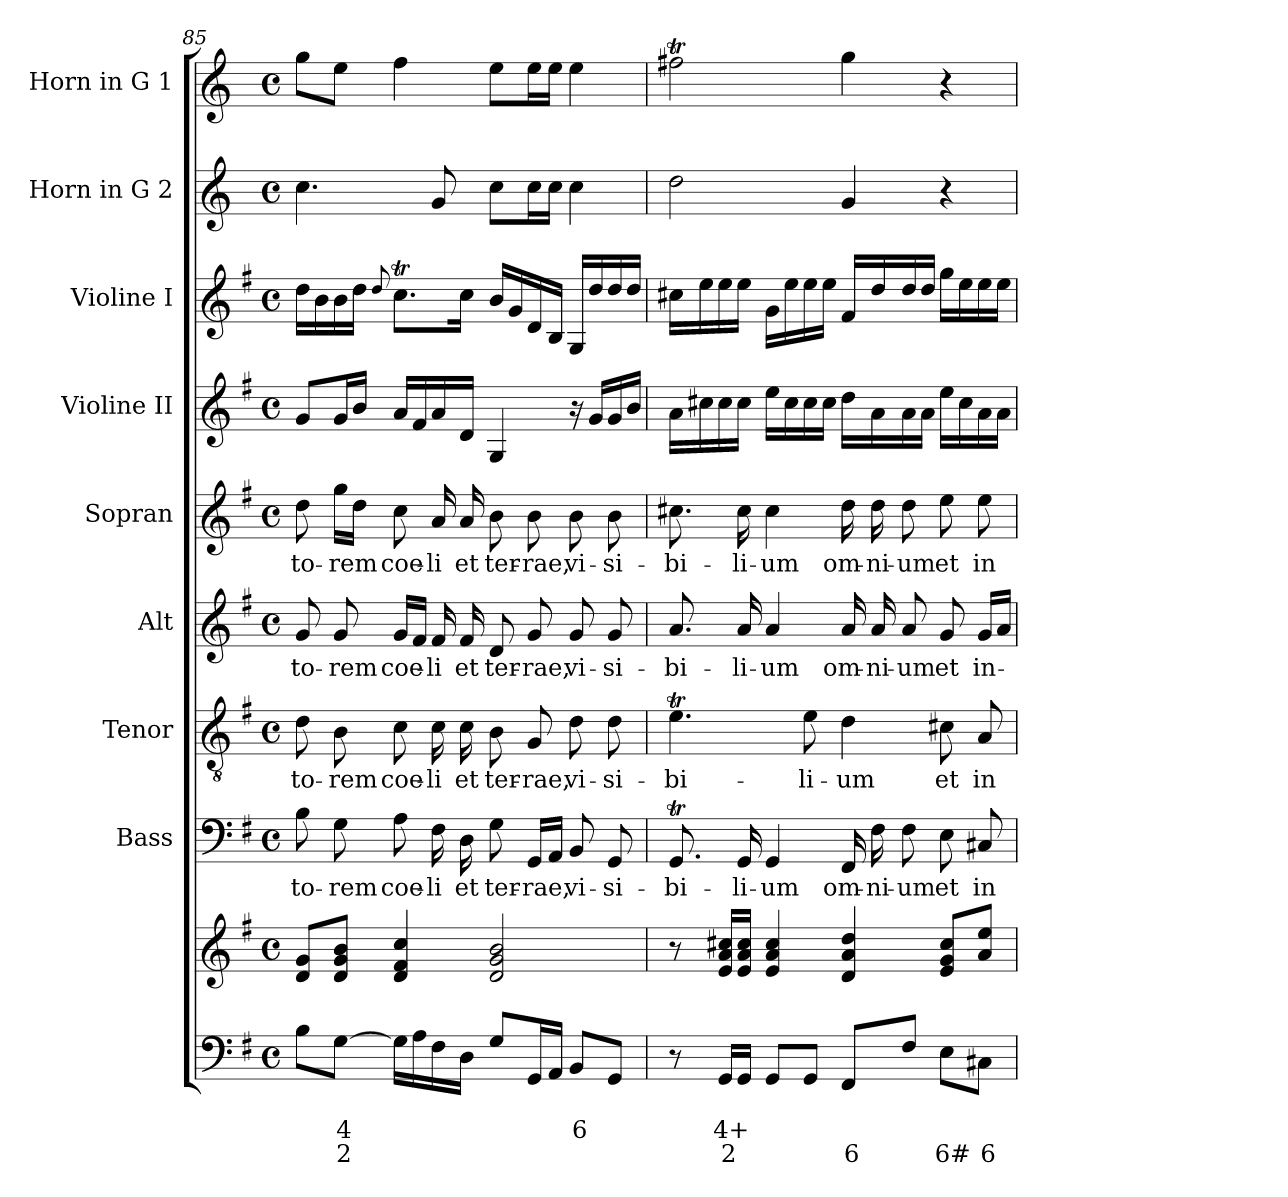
**kern	**text	**text	**text	**kern	**kern	**text	**kern	**text	**kern	**text	**kern	**text	**kern	**kern	**kern	**kern
*part9	*part9	*part9	*part9	*part9	*part8	*part8	*part7	*part7	*part6	*part6	*part5	*part5	*part4	*part3	*part2	*part1
*staff10	*staff10	*staff10	*staff10	*staff9	*staff8	*staff8	*staff7	*staff7	*staff6	*staff6	*staff5	*staff5	*staff4	*staff3	*staff2	*staff1
*	*	*	*	*	*I"Bass	*	*I"Tenor	*	*I"Alt	*	*I"Sopran	*	*I"Violine II	*I"Violine I	*I"Horn in G 2	*I"Horn in G 1
*	*	*	*	*	*I'B.	*	*I'T.	*	*I'A.	*	*I'S.	*	*I'Vl. II	*I'Vl. I	*	*
*clefF4	*	*	*	*clefG2	*clefF4	*	*clefGv2	*	*clefG2	*	*clefG2	*	*clefG2	*clefG2	*clefG2	*clefG2
*	*	*	*	*	*	*	*	*	*	*	*	*	*	*	*ITrd3c5	*ITrd3c5
*k[f#]	*	*	*	*k[f#]	*k[f#]	*	*k[f#]	*	*k[f#]	*	*k[f#]	*	*k[f#]	*k[f#]	*k[f#]	*k[f#]
*G:	*	*	*	*G:	*G:	*	*G:	*	*G:	*	*G:	*	*G:	*G:	*G:	*G:
*M4/4	*	*	*	*M4/4	*M4/4	*	*M4/4	*	*M4/4	*	*M4/4	*	*M4/4	*M4/4	*M4/4	*M4/4
*met(c)	*	*	*	*met(c)	*met(c)	*	*met(c)	*	*met(c)	*	*met(c)	*	*met(c)	*met(c)	*met(c)	*met(c)
=85	=85	=85	=85	=85	=85	=85	=85	=85	=85	=85	=85	=85	=85	=85	=85	=85
!	!	!	!	!	!	!LO:LY:b	!	!LO:LY:b	!	!LO:LY:b	!	!LO:LY:b	!	!	!	!
8B\L	.	.	.	8d/ 8g/L	8B\	-to-	8d\	-to-	8g/	-to-	8dd\	-to-	8g/L	16dd\LL	4.g\	8dd\L
.	.	.	.	.	.	.	.	.	.	.	.	.	.	16b\	.	.
!	!	!LO:LY:b	!LO:LY:b	!	!	!LO:LY:b	!	!LO:LY:b	!	!LO:LY:b	!	!LO:LY:b	!	!	!	!
[8G\J	.	4	2	8d/ 8g/ 8b/J	8G\	-rem	8B\	-rem	8g/	-rem	16gg\LL	-rem	16g/L	16b\	.	8b\J
.	.	.	.	.	.	.	.	.	.	.	16dd\JJ	.	16b/JJ	16dd\JJ	.	.
.	.	.	.	.	.	.	.	.	.	.	.	.	.	8qqdd/	.	.
!	!	!LO:LY:b	!LO:LY:b	!	!	!LO:LY:b	!	!LO:LY:b	!	!LO:LY:b	!	!LO:LY:b	!	!	!	!
16G\LL]	.	_	_	4d/ 4f#/ 4cc/	8A\	coe-	8c\	coe-	16g/LL	coe-	8cc\	coe-	16a/LL	8.ccT\L	.	4cc\
16A\	.	.	.	.	.	.	.	.	16f#/JJ	.	.	.	16f#/	.	.	.
!	!	!	!	!	!	!LO:LY:b	!	!LO:LY:b	!	!LO:LY:b	!	!LO:LY:b	!	!	!	!
16F#\	.	.	.	.	16F#\	-li	16c\	-li	16f#/	-li	16a/	-li	16a/	.	8d/	.
!	!	!	!	!	!	!LO:LY:b	!	!LO:LY:b	!	!LO:LY:b	!	!LO:LY:b	!	!	!	!
16D\JJ	.	.	.	.	16D\	et	16c\	et	16f#/	et	16a/	et	16d/JJ	16cc\Jk	.	.
!	!	!	!	!	!	!LO:LY:b	!	!LO:LY:b	!	!LO:LY:b	!	!LO:LY:b	!	!	!	!
8G/L	.	.	.	2d/ 2g/ 2b/	8G\	ter-	8B\	ter-	8d/	ter-	8b\	ter-	4G/	16b/LL	8g\L	8b\L
.	.	.	.	.	.	.	.	.	.	.	.	.	.	16g/	.	.
!	!	!	!	!	!	!LO:LY:b	!	!LO:LY:b	!	!LO:LY:b	!	!LO:LY:b	!	!	!	!
16GG/L	.	.	.	.	16GG/LL	-rae,	8G/	-rae,	8g/	-rae,	8b\	-rae,	.	16d/	16g\L	16b\L
16AA/JJ	.	.	.	.	16AA/JJ	.	.	.	.	.	.	.	.	16B/JJ	16g\JJ	16b\JJ
!	!	!LO:LY:b	!	!	!	!LO:LY:b	!	!LO:LY:b	!	!LO:LY:b	!	!LO:LY:b	!	!	!	!
8BB/L	.	6	.	.	8BB/	vi-	8d\	vi-	8g/	vi-	8b\	vi-	16r	16G/LL	4g\	4b\
.	.	.	.	.	.	.	.	.	.	.	.	.	16g/LL	16dd/	.	.
!	!	!	!	!	!	!LO:LY:b	!	!LO:LY:b	!	!LO:LY:b	!	!LO:LY:b	!	!	!	!
8GG/J	.	.	.	.	8GG/	-si-	8d\	-si-	8g/	-si-	8b\	-si-	16g/	16dd/	.	.
.	.	.	.	.	.	.	.	.	.	.	.	.	16b/JJ	16dd/JJ	.	.
=86	=86	=86	=86	=86	=86	=86	=86	=86	=86	=86	=86	=86	=86	=86	=86	=86
!	!	!	!	!	!	!LO:LY:b	!	!LO:LY:b	!	!LO:LY:b	!	!LO:LY:b	!	!	!	!
8r	.	.	.	8r	8.GGT/	-bi-	4.eT\	-bi-	8.a/	-bi-	8.cc#X\	-bi-	16a\LL	16cc#X\LL	2a\	2cc#Xt\
.	.	.	.	.	.	.	.	.	.	.	.	.	16cc#X\	16ee\	.	.
!	!	!LO:LY:b	!LO:LY:b	!	!	!	!	!	!	!	!	!	!	!	!	!
16GG/LL	.	4+	2	16e/ 16a/ 16cc#X/LL	.	.	.	.	.	.	.	.	16cc#\	16ee\	.	.
!	!	!LO:LY:b	!LO:LY:b	!	!	!LO:LY:b	!	!	!	!LO:LY:b	!	!LO:LY:b	!	!	!	!
16GG/JJ	.	_	_	16e/ 16a/ 16cc#/JJ	16GG/	-li-	.	.	16a/	-li-	16cc#\	-li-	16cc#\JJ	16ee\JJ	.	.
!	!	!	!	!	!	!LO:LY:b	!	!	!	!LO:LY:b	!	!LO:LY:b	!	!	!	!
8GG/L	.	.	.	4e/ 4a/ 4cc#/	4GG/	-um	.	.	4a/	-um	4cc#\	-um	16ee\LL	16g\LL	.	.
.	.	.	.	.	.	.	.	.	.	.	.	.	16cc#\	16ee\	.	.
!	!	!	!	!	!	!	!	!LO:LY:b	!	!	!	!	!	!	!	!
8GG/J	.	.	.	.	.	.	8e\	-li-	.	.	.	.	16cc#\	16ee\	.	.
.	.	.	.	.	.	.	.	.	.	.	.	.	16cc#\JJ	16ee\JJ	.	.
!	!	!	!LO:LY:b	!	!	!LO:LY:b	!	!LO:LY:b	!	!LO:LY:b	!	!LO:LY:b	!	!	!	!
8FF#/L	.	.	6	4d/ 4a/ 4dd/	16FF#/	om-	4d\	-um	16a/	om-	16dd\	om-	16dd\LL	16f#/LL	4d/	4dd\
!	!	!	!	!	!	!LO:LY:b	!	!	!	!LO:LY:b	!	!LO:LY:b	!	!	!	!
.	.	.	.	.	16F#\	-ni-	.	.	16a/	-ni-	16dd\	-ni-	16a\	16dd/	.	.
!	!	!	!	!	!	!LO:LY:b	!	!	!	!LO:LY:b	!	!LO:LY:b	!	!	!	!
8F#/J	.	.	.	.	8F#\	-um	.	.	8a/	-um	8dd\	-um	16a\	16dd/	.	.
.	.	.	.	.	.	.	.	.	.	.	.	.	16a\JJ	16dd/JJ	.	.
!	!	!	!LO:LY:b	!	!	!LO:LY:b	!	!LO:LY:b	!	!LO:LY:b	!	!LO:LY:b	!	!	!	!
8E\L	.	.	6#	8e/ 8g/ 8cc#/L	8E\	et	8c#X\	et	8g/	et	8ee\	et	16ee\LL	16gg\LL	4r	4r
.	.	.	.	.	.	.	.	.	.	.	.	.	16cc#\	16ee\	.	.
!	!	!	!LO:LY:b	!	!	!LO:LY:b	!	!LO:LY:b	!	!LO:LY:b	!	!LO:LY:b	!	!	!	!
8C#X\J	.	.	6	8a/ 8ee/J	8C#X/	in-	8A/	in-	16g/LL	in-	8ee\	in-	16a\	16ee\	.	.
.	.	.	.	.	.	.	.	.	16a/JJ	.	.	.	16a\JJ	16ee\JJ	.	.
=	=	=	=	=	=	=	=	=	=	=	=	=	=	=	=	=
*-	*-	*-	*-	*-	*-	*-	*-	*-	*-	*-	*-	*-	*-	*-	*-	*-
